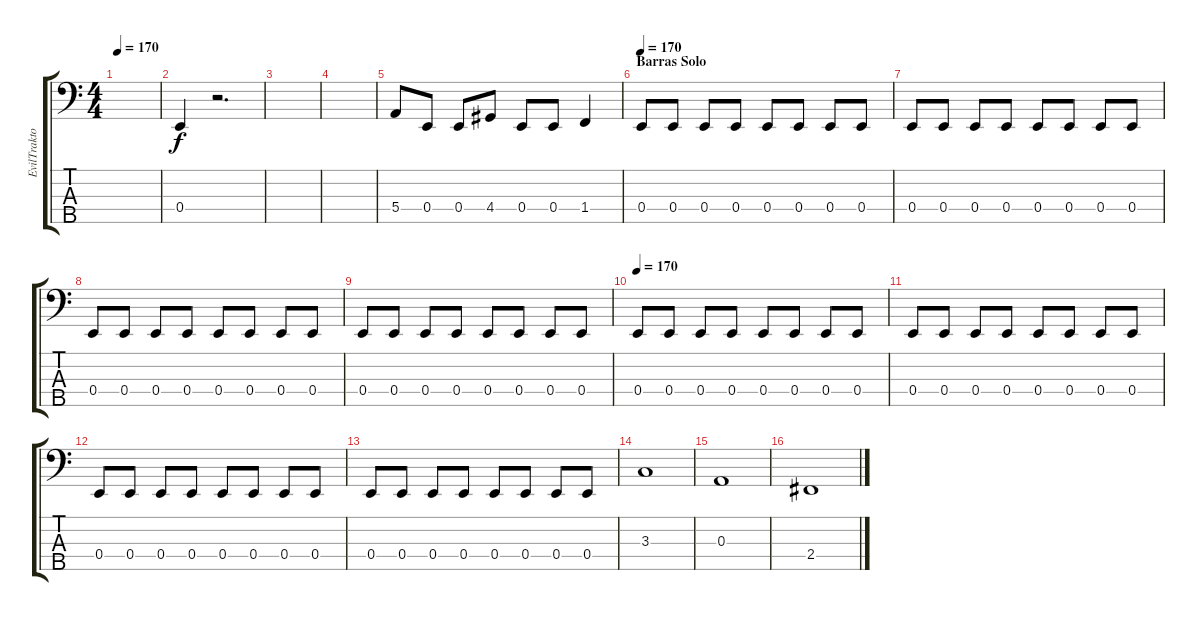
\track ("EvilTraktor" "EvilTrakto") {instrument electricbassfinger}
\staff {score tabs}
\tuning (G2 D2 A1 E1 B0) {hide}
\ts (4 4)
\tempo 170
\clef f4
\ks c
|
0.4.4 r.2{d} |
|
|
5.4.8 0.4.8 0.4.8 4.4.8 0.4.8 0.4.8 1.4.4 |
\section ("" "Barras Solo")
\tempo 170
0.4.8 0.4.8 0.4.8 0.4.8 0.4.8 0.4.8 0.4.8 0.4.8 |
0.4.8 0.4.8 0.4.8 0.4.8 0.4.8 0.4.8 0.4.8 0.4.8 |
0.4.8 0.4.8 0.4.8 0.4.8 0.4.8 0.4.8 0.4.8 0.4.8 |
0.4.8 0.4.8 0.4.8 0.4.8 0.4.8 0.4.8 0.4.8 0.4.8 |
\tempo 170
0.4.8 0.4.8 0.4.8 0.4.8 0.4.8 0.4.8 0.4.8 0.4.8 |
0.4.8 0.4.8 0.4.8 0.4.8 0.4.8 0.4.8 0.4.8 0.4.8 |
0.4.8 0.4.8 0.4.8 0.4.8 0.4.8 0.4.8 0.4.8 0.4.8 |
0.4.8 0.4.8 0.4.8 0.4.8 0.4.8 0.4.8 0.4.8 0.4.8 |
3.3.1 |
0.3.1 |
2.4.1
